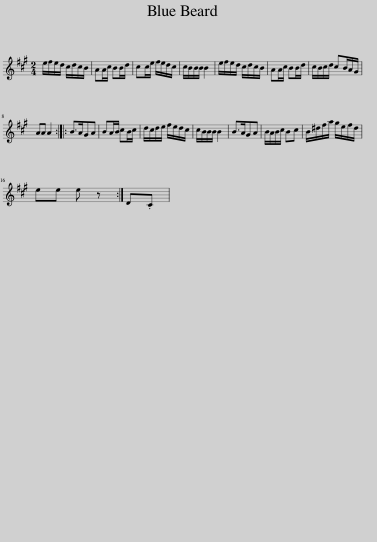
X:1
L:1/8
M:2/4
I:linebreak $
K:A
V:1 treble
V:1
 e/f/e/d/ c/d/c/B/ | AA/c/ BB/d/ | cc/e/ f/e/d/c/ | c/B/B/B/ B2 | e/f/e/d/ c/d/c/B/ | %5
 AA/c/ BB/d/ | c/B/c/d/ cB/A/G/ |$ AA A2 :: B>AGA | BA/B/ cB/c/ | %10
 d/c/d/e/ f/e/d/c/ | c/B/B/B/ B2 | B>AGA | B/A/B/c/ Bc | B/^d/f/a/ g/e/f/d/ |$ %15
 ee e z :| D.C | %17
